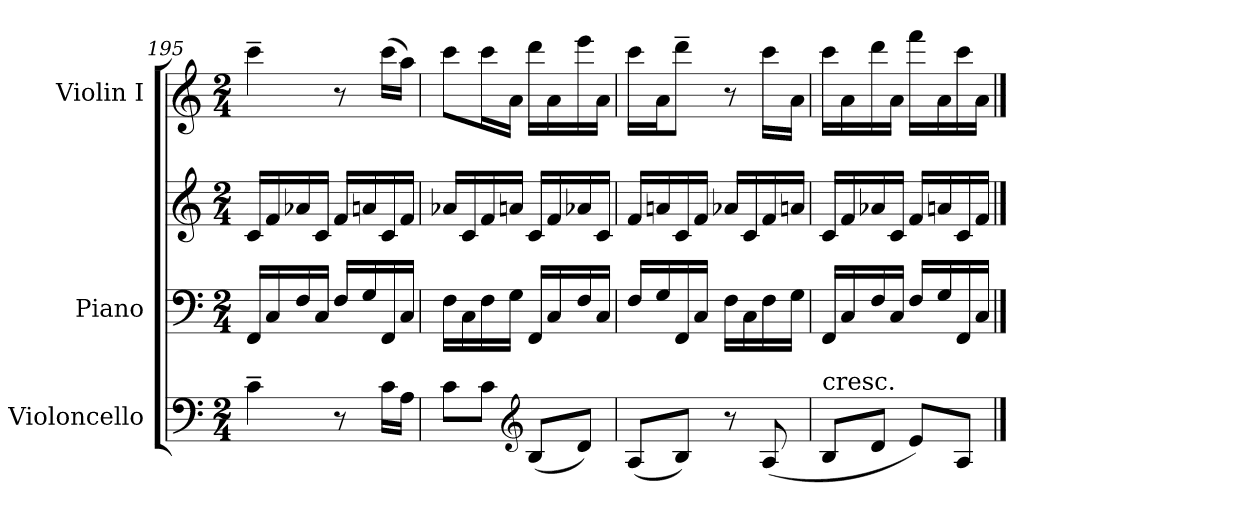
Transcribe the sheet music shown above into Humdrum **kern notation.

**kern	**kern	**kern	**kern
*part3	*part2	*part2	*part1
*staff4	*staff3	*staff2	*staff1
*I"Violoncello	*I"Piano	*	*I"Violin I
*I'Vc.	*I'Pno.	*	*I'Vln. I
*clefF4	*clefF4	*clefG2	*clefG2
*k[]	*k[]	*k[]	*k[]
*C:	*C:	*C:	*C:
*M2/4	*M2/4	*M2/4	*M2/4
*MM120	*MM120	*MM120	*MM120
=195	=195	=195	=195
4c~	16FFLL	16cLL	4ccc~
.	16C	16f	.
.	16F	16a-X	.
.	16CJJ	16cJJ	.
8r	16FLL	16fLL	8r
.	16G	16an	.
16cLL	16FF	16c	(16cccLL
16AJJ	16CJJ	16fJJ	16aaJJ)
=196	=196	=196	=196
8cL	16FLL	16a-XLL	8cccL
.	16C	16c	.
8cJ	16F	16f	16cccL
.	16GJJ	16anJJ	16aJJ
*clefG2	*	*	*
(8BL	16FFLL	16cLL	16dddLL
.	16C	16f	16a
8dJ)	16F	16a-X	16eee
.	16CJJ	16cJJ	16aJJ
=197	=197	=197	=197
(8AL	16FLL	16fLL	16cccLL
.	16G	16an	16aJ
8BJ)	16FF	16c	8ddd~J
.	16CJJ	16fJJ	.
8r	16FLL	16a-XLL	8r
.	16C	16c	.
(8A	16F	16f	16cccLL
.	16GJJ	16anJJ	16aJJ
=198	=198	=198	=198
!LO:TX:t=cresc.	!	!	!
8BL	16FFLL	16cLL	16cccLL
.	16C	16f	16a
8dJ	16F	16a-X	16ddd
.	16CJJ	16cJJ	16aJJ
8eL)	16FLL	16fLL	16fffLL
.	16G	16an	16a
8AJ	16FF	16c	16ccc
.	16CJJ	16fJJ	16aJJ
==	==	==	==
*-	*-	*-	*-
